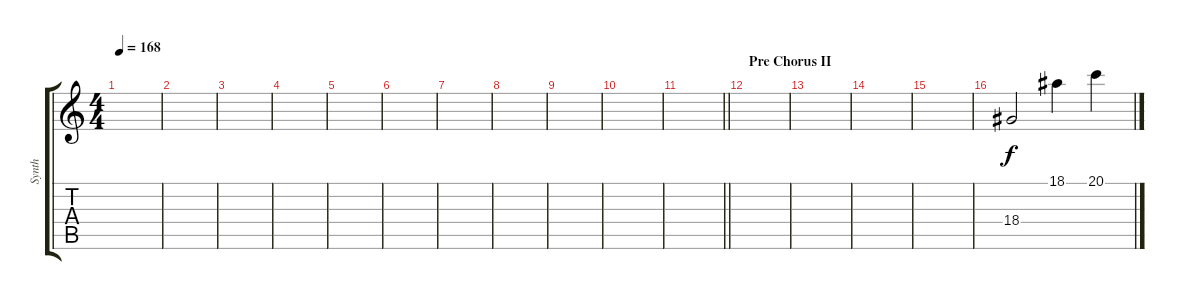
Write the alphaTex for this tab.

\track ("Synth" "Synth") {instrument lead2sawtooth}
\staff {score tabs}
\tuning (E4 B3 G3 D3 A2 E2) {hide}
\ts (4 4)
\tempo 168
\clef g2
\ks c
|
|
|
|
|
|
|
|
|
|
\barLineRight lightlight
|
\section ("" "Pre Chorus II")
|
|
|
|
18.4.2 18.1.4 20.1.4
